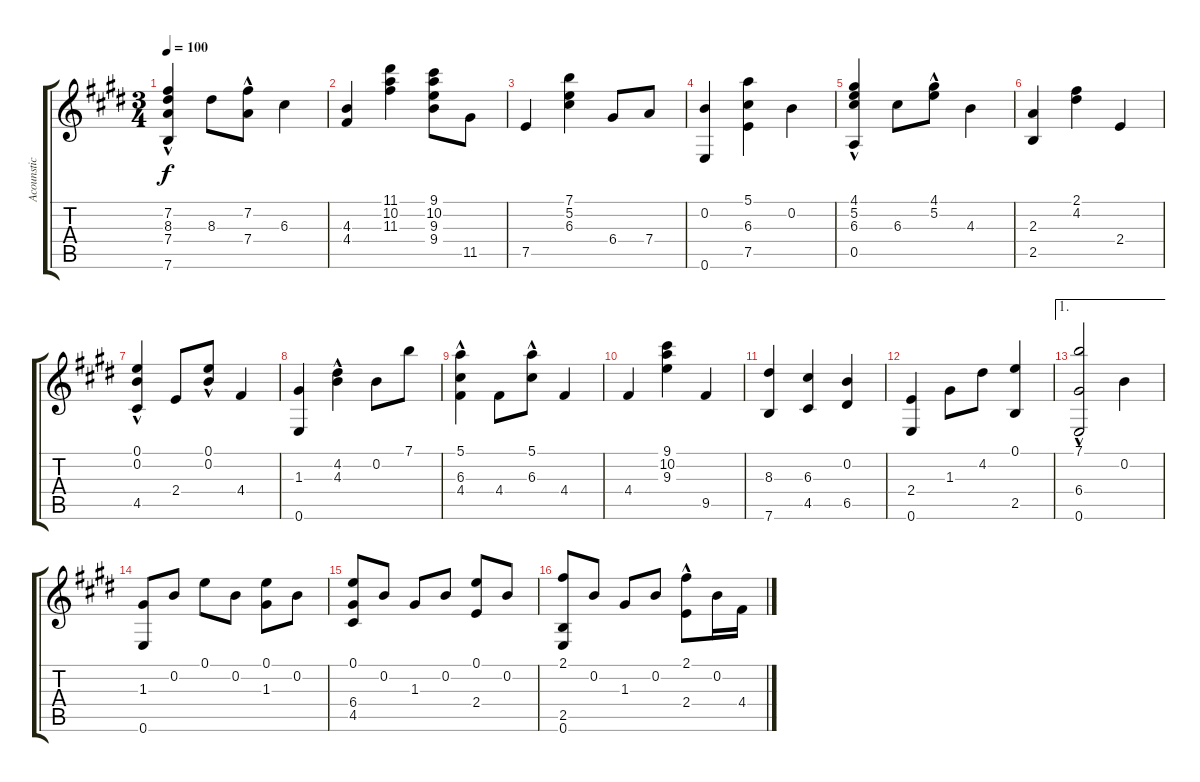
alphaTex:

\track ("Acounstic Guitar" "Acounstic ") {instrument acousticguitarnylon}
\staff {score tabs}
\tuning (E4 B3 G3 D3 A2 E2) {hide}
\ts (3 4)
\tempo 100
\clef g2
\ks e
(7.2{hac} 8.3 7.4{hac} 7.6).4{dy f} 8.3.8 (7.2{hac} 7.4{hac}).8 6.3.4 |
(4.3 4.4).4 (11.1 10.2 11.3).4 (9.1 10.2 9.3 9.4).8 11.5.8 |
7.5.4 (7.1 5.2 6.3).4 6.4.8 7.4.8 |
(0.2 0.6).4 (5.1 6.3 7.5).4 0.2.4 |
(4.1{hac} 5.2{hac} 6.3 0.5).4 6.3.8 (4.1{hac} 5.2{hac}).8 4.3.4 |
(2.3 2.5).4 (2.1 4.2).4 2.4.4 |
(0.1{hac} 0.2{hac} 4.5).4 2.4.8 (0.1{hac} 0.2{hac}).8 4.4.4 |
(1.3 0.6).4 (4.2{hac} 4.3).4 0.2.8 7.1.8 |
(5.1{hac} 6.3{hac} 4.4).4 4.4.8 (5.1{hac} 6.3{hac}).8 4.4.4 |
4.4.4 (9.1 10.2 9.3).4 9.5.4 |
(8.3 7.6).4 (6.3 4.5).4 (0.2 6.5).4 |
(2.4 0.6).4 1.3.8 4.2.8 (0.1 2.5).4 |
\ae 1
(7.1 6.4 0.6{hac}).2 0.2.4 |
(1.3 0.6).8 0.2.8 0.1.8 0.2.8 (0.1 1.3).8 0.2.8 |
(0.1 6.4 4.5).8 0.2.8 1.3.8 0.2.8 (0.1 2.4).8 0.2.8 |
(2.1 2.5 0.6).8 0.2.8 1.3.8 0.2.8 (2.1 2.4{hac}).8 0.2.16 4.4.16
